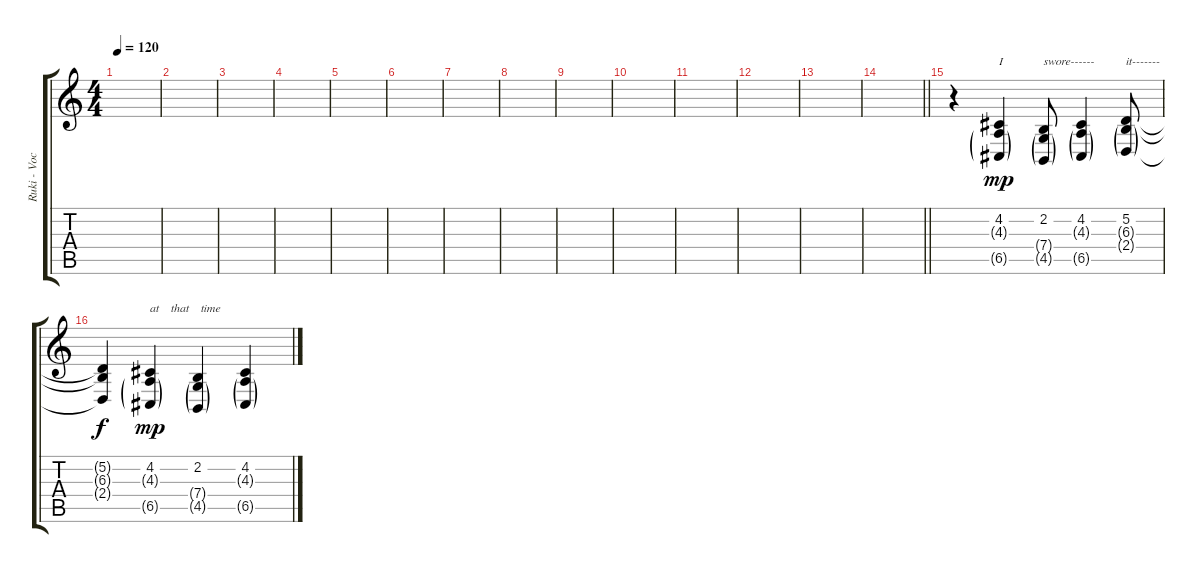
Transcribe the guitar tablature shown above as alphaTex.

\track ("Ruki - Vocals" "Ruki - Voc") {instrument lead6voice}
\staff {score tabs}
\tuning (D4 A3 F3 C3 G2 D2) {hide}
\ts (4 4)
\tempo 120
\clef g2
\ks c
|
|
|
|
|
|
|
|
|
|
|
|
|
\barLineRight lightlight
|
r.4 (4.2 4.3{g} 6.5{g}).4{txt "I" dy mp} (2.2 7.4{g} 4.5{g}).8{txt "swore------"} (4.2 4.3{g} 6.5{g}).4 (5.2 6.3{g} 2.4{g}).8{txt "it-------"} |
(5.2{t} 6.3{t} 2.4{t}).4{dy f} (4.2 4.3{g} 6.5{g}).4{txt "at    that    time" dy mp} (2.2 7.4{g} 4.5{g}).4 (4.2 4.3{g} 6.5{g}).4
